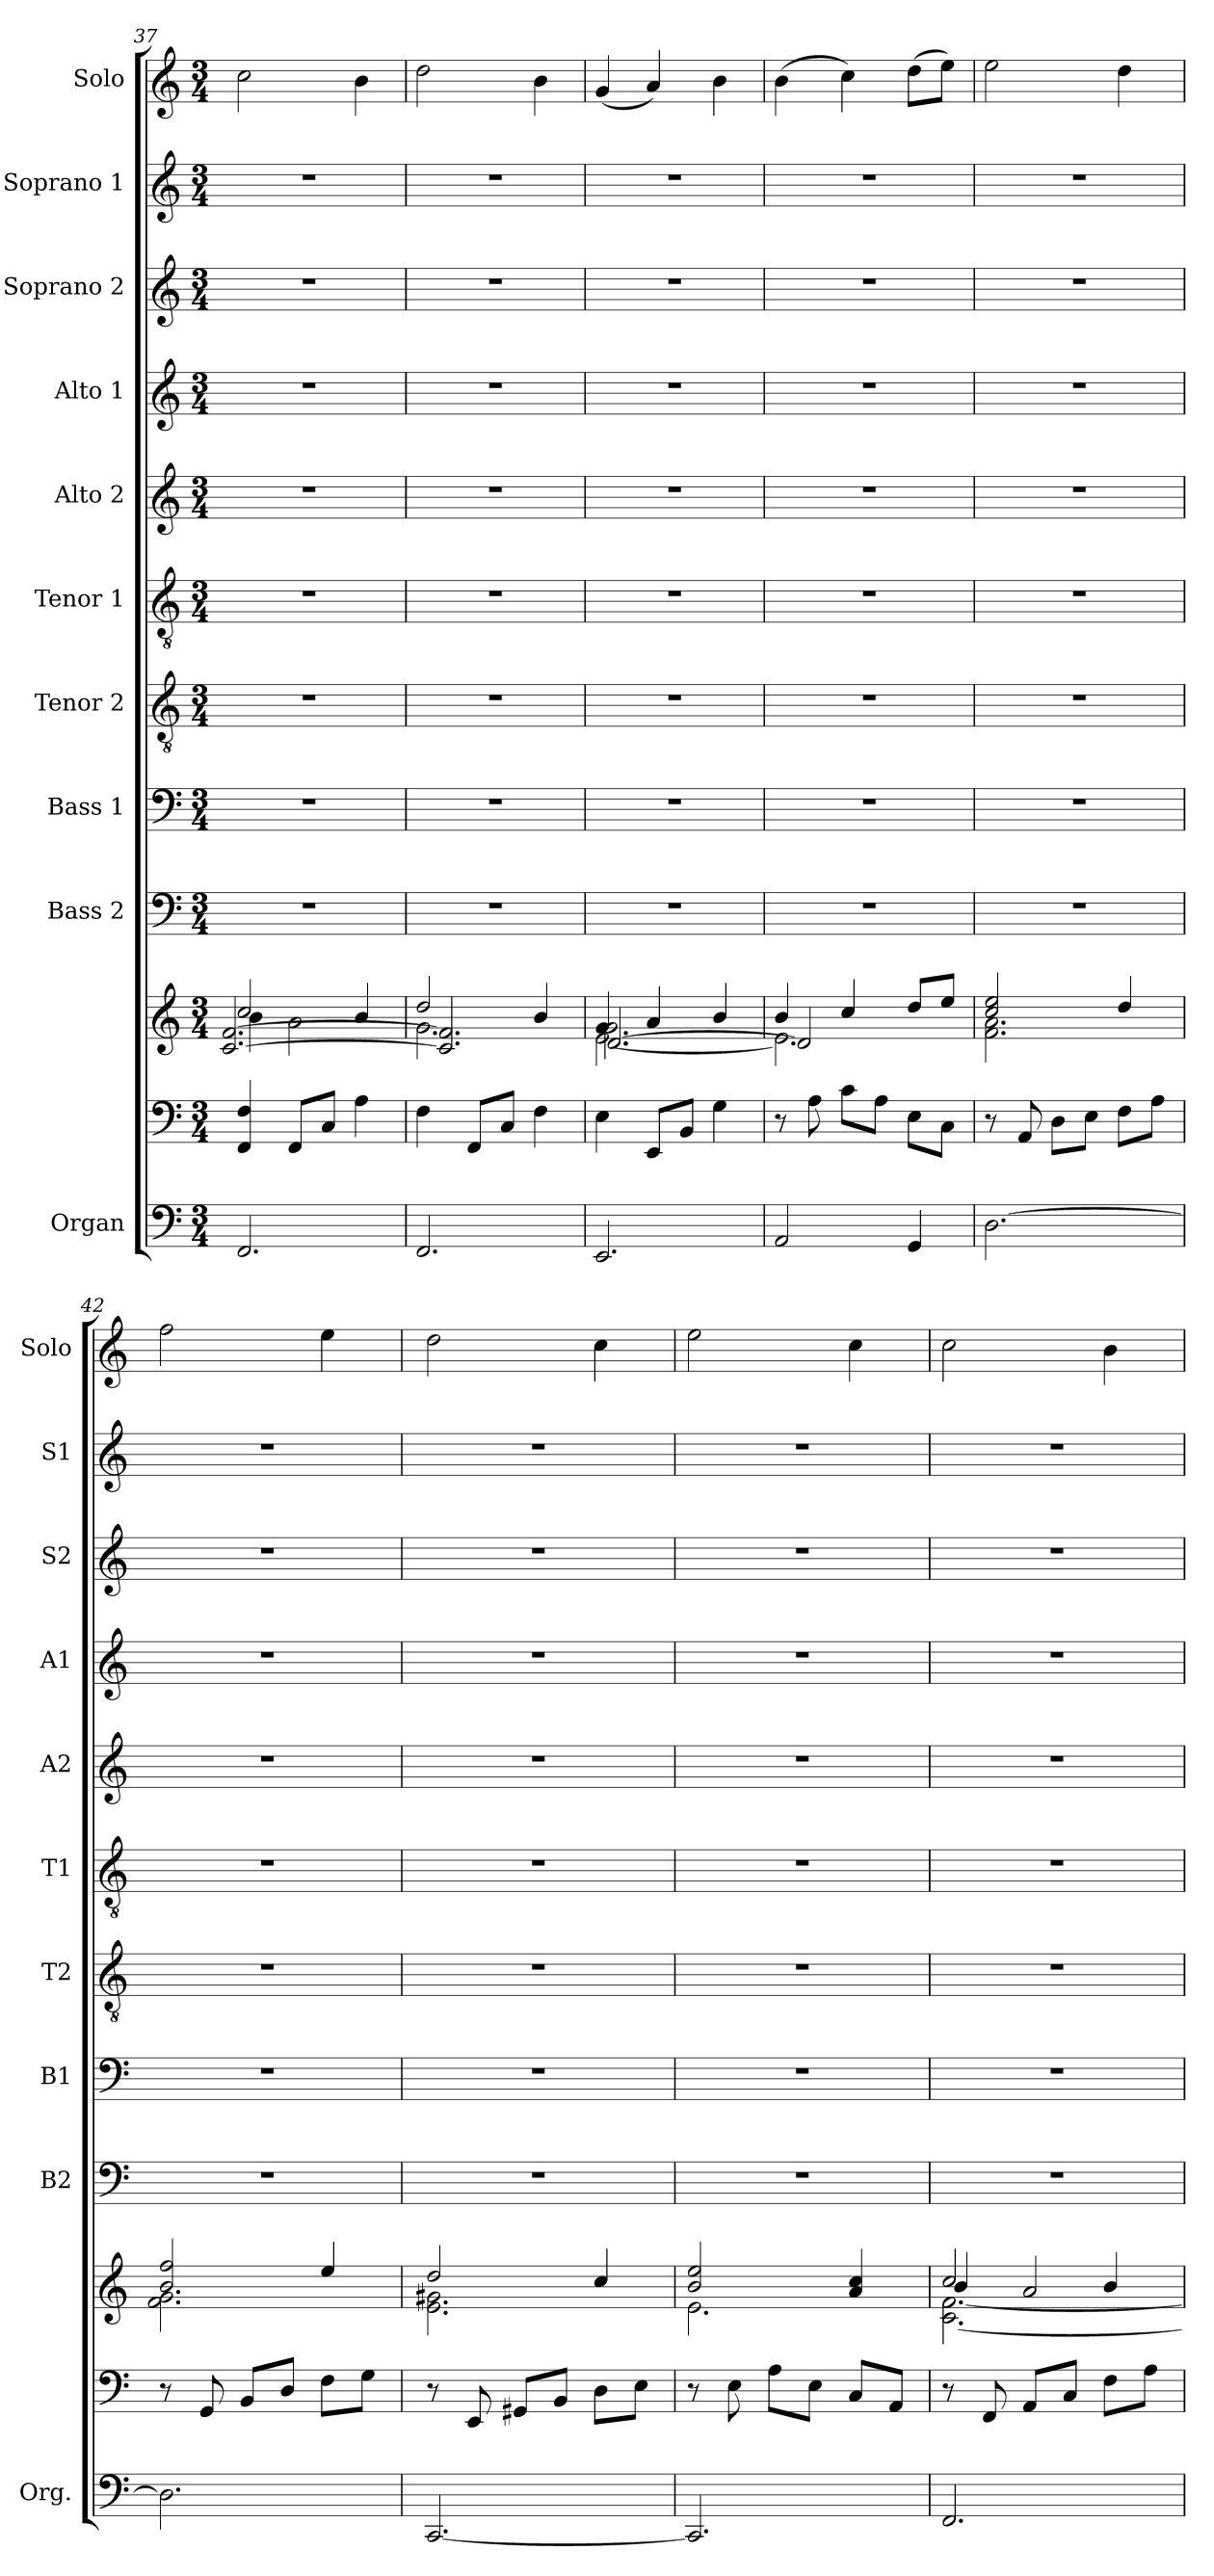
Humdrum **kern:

**kern	**kern	**kern	**kern	**kern	**kern	**kern	**kern	**kern	**kern	**kern	**kern
*part10	*part10	*part10	*part9	*part8	*part7	*part6	*part5	*part4	*part3	*part2	*part1
*staff12	*staff11	*staff10	*staff9	*staff8	*staff7	*staff6	*staff5	*staff4	*staff3	*staff2	*staff1
*I"Organ	*	*	*I"Bass 2	*I"Bass 1	*I"Tenor 2	*I"Tenor 1	*I"Alto 2	*I"Alto 1	*I"Soprano 2	*I"Soprano 1	*I"Solo
*I'Org.	*	*	*I'B2	*I'B1	*I'T2	*I'T1	*I'A2	*I'A1	*I'S2	*I'S1	*I'Solo
*clefF4	*clefF4	*clefG2	*clefF4	*clefF4	*clefGv2	*clefGv2	*clefG2	*clefG2	*clefG2	*clefG2	*clefG2
*k[]	*k[]	*k[]	*k[]	*k[]	*k[]	*k[]	*k[]	*k[]	*k[]	*k[]	*k[]
*M3/4	*M3/4	*M3/4	*M3/4	*M3/4	*M3/4	*M3/4	*M3/4	*M3/4	*M3/4	*M3/4	*M3/4
=37	=37	=37	=37	=37	=37	=37	=37	=37	=37	=37	=37
*	*	*^	*	*	*	*	*	*	*	*	*
*	*	*	*^	*	*	*	*	*	*	*	*	*
2.FF/	4FF/ 4F/	2cc/	4b\	[2.c/ [2.f/	2.r	2.r	2.r	2.r	2.r	2.r	2.r	2.r	2cc\
.	8FF/L	.	2a\	.	.	.	.	.	.	.	.	.	.
.	8C/J	.	.	.	.	.	.	.	.	.	.	.	.
.	4A\	4b/	.	.	.	.	.	.	.	.	.	.	4b\
=38	=38	=38	=38	=38	=38	=38	=38	=38	=38	=38	=38	=38	=38
2.FF/	4F\	2dd/	2.g\	2.c/] 2.f/]	2.r	2.r	2.r	2.r	2.r	2.r	2.r	2.r	2dd\
.	8FF/L	.	.	.	.	.	.	.	.	.	.	.	.
.	8C/J	.	.	.	.	.	.	.	.	.	.	.	.
.	4F\	4b/	.	.	.	.	.	.	.	.	.	.	4b\
=39	=39	=39	=39	=39	=39	=39	=39	=39	=39	=39	=39	=39	=39
*	*	*	*	*^	*	*	*	*	*	*	*	*	*
2.EE/	4E\	4g/	[2.e\	[2.d/	2.g\	2.r	2.r	2.r	2.r	2.r	2.r	2.r	2.r	(<4g/
.	8EE/L	4a/	.	.	.	.	.	.	.	.	.	.	.	4a/)
.	8BB/J	.	.	.	.	.	.	.	.	.	.	.	.	.
.	4G\	4b/	.	.	.	.	.	.	.	.	.	.	.	4b\
*	*	*	*	*v	*v	*	*	*	*	*	*	*	*	*
=40	=40	=40	=40	=40	=40	=40	=40	=40	=40	=40	=40	=40	=40
2AA/	8r	4b/	2.e\]	2d/]	2.r	2.r	2.r	2.r	2.r	2.r	2.r	2.r	(>4b\
.	8A\	.	.	.	.	.	.	.	.	.	.	.	.
.	8c\L	4cc/	.	.	.	.	.	.	.	.	.	.	4cc\)
.	8A\J	.	.	.	.	.	.	.	.	.	.	.	.
4GG/	8E\L	8dd/L	.	4ryy	.	.	.	.	.	.	.	.	(>8dd\L
.	8C\J	8ee/J	.	.	.	.	.	.	.	.	.	.	8ee\J)
*	*	*	*v	*v	*	*	*	*	*	*	*	*	*
=41	=41	=41	=41	=41	=41	=41	=41	=41	=41	=41	=41	=41
[2.D\	8r	2cc/ 2ee/	2.f\ 2.a\	2.r	2.r	2.r	2.r	2.r	2.r	2.r	2.r	2ee\
.	8AA/	.	.	.	.	.	.	.	.	.	.	.
.	8D\L	.	.	.	.	.	.	.	.	.	.	.
.	8E\J	.	.	.	.	.	.	.	.	.	.	.
.	8F\L	4dd/	.	.	.	.	.	.	.	.	.	4dd\
.	8A\J	.	.	.	.	.	.	.	.	.	.	.
=42	=42	=42	=42	=42	=42	=42	=42	=42	=42	=42	=42	=42
2.D\]	8r	2b/ 2ff/	2.f\ 2.g\	2.r	2.r	2.r	2.r	2.r	2.r	2.r	2.r	2ff\
.	8GG/	.	.	.	.	.	.	.	.	.	.	.
.	8BB/L	.	.	.	.	.	.	.	.	.	.	.
.	8D/J	.	.	.	.	.	.	.	.	.	.	.
.	8F\L	4ee/	.	.	.	.	.	.	.	.	.	4ee\
.	8G\J	.	.	.	.	.	.	.	.	.	.	.
!!LO:PB:g=z
=43	=43	=43	=43	=43	=43	=43	=43	=43	=43	=43	=43	=43
[2.CC/	8r	2dd/	2.e\ 2.g#X\	2.r	2.r	2.r	2.r	2.r	2.r	2.r	2.r	2dd\
.	8EE/	.	.	.	.	.	.	.	.	.	.	.
.	8GG#X/L	.	.	.	.	.	.	.	.	.	.	.
.	8BB/J	.	.	.	.	.	.	.	.	.	.	.
.	8D\L	4cc/	.	.	.	.	.	.	.	.	.	4cc\
.	8E\J	.	.	.	.	.	.	.	.	.	.	.
=44	=44	=44	=44	=44	=44	=44	=44	=44	=44	=44	=44	=44
2.CC/]	8r	2b/ 2ee/	2.e\	2.r	2.r	2.r	2.r	2.r	2.r	2.r	2.r	2ee\
.	8E\	.	.	.	.	.	.	.	.	.	.	.
.	8A\L	.	.	.	.	.	.	.	.	.	.	.
.	8E\J	.	.	.	.	.	.	.	.	.	.	.
.	8C/L	4a/ 4cc/	.	.	.	.	.	.	.	.	.	4cc\
.	8AA/J	.	.	.	.	.	.	.	.	.	.	.
=45	=45	=45	=45	=45	=45	=45	=45	=45	=45	=45	=45	=45
*	*	*	*^	*	*	*	*	*	*	*	*	*
2.FF/	8r	2cc/	[2.c\ [2.f\	4b/	2.r	2.r	2.r	2.r	2.r	2.r	2.r	2.r	2cc\
.	8FF/	.	.	.	.	.	.	.	.	.	.	.	.
.	8AA/L	.	.	2a/	.	.	.	.	.	.	.	.	.
.	8C/J	.	.	.	.	.	.	.	.	.	.	.	.
.	8F\L	4b/	.	.	.	.	.	.	.	.	.	.	4b\
.	8A\J	.	.	.	.	.	.	.	.	.	.	.	.
*	*	*v	*v	*v	*	*	*	*	*	*	*	*	*
=	=	=	=	=	=	=	=	=	=	=	=
*-	*-	*-	*-	*-	*-	*-	*-	*-	*-	*-	*-
